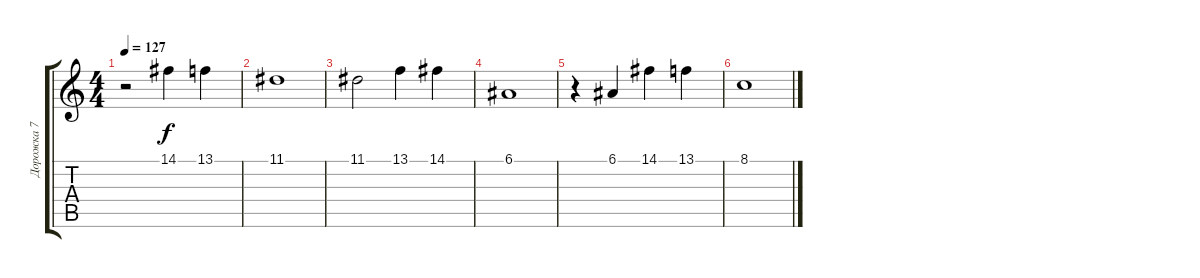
\track ("Дорожка 7" "Дорожка 7") {instrument musicbox}
\staff {score tabs}
\tuning (E4 B3 G3 D3 A2 E2) {hide}
\ts (4 4)
\tempo 127
\clef g2
\ks c
r.2{dy f} 14.1.4 13.1.4 |
11.1.1 |
11.1.2 13.1.4 14.1.4 |
6.1.1 |
r.4 6.1.4 14.1.4 13.1.4 |
8.1.1
